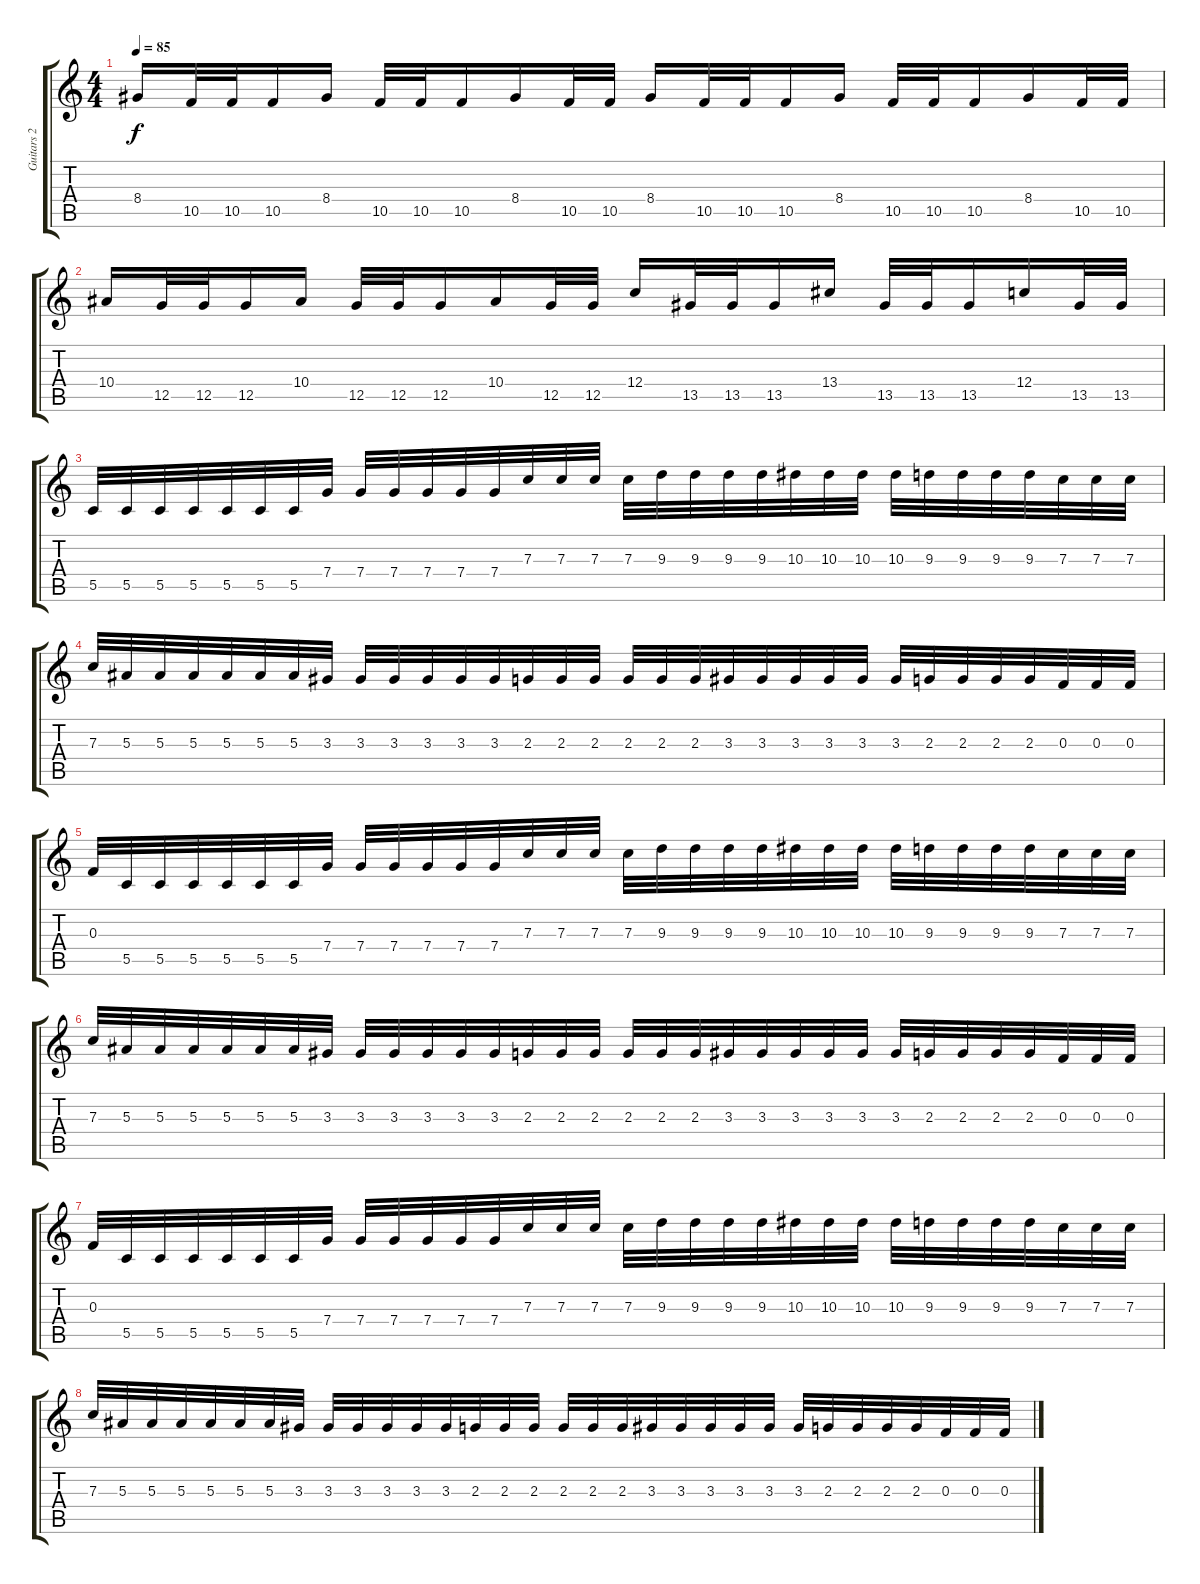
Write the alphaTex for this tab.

\track ("Guitars 2" "Guitars 2") {instrument distortionguitar}
\staff {score tabs}
\tuning (D4 A3 F3 C3 G2 D2) {hide}
\ts (4 4)
\tempo 85
\clef g2
\ks c
8.4.16{dy f} 10.5.32 10.5.32 10.5.16 8.4.16 10.5.32 10.5.32 10.5.16 8.4.16 10.5.32 10.5.32 8.4.16 10.5.32 10.5.32 10.5.16 8.4.16 10.5.32 10.5.32 10.5.16 8.4.16 10.5.32 10.5.32 |
10.4.16 12.5.32 12.5.32 12.5.16 10.4.16 12.5.32 12.5.32 12.5.16 10.4.16 12.5.32 12.5.32 12.4.16 13.5.32 13.5.32 13.5.16 13.4.16 13.5.32 13.5.32 13.5.16 12.4.16 13.5.32 13.5.32 |
5.5.32 5.5.32 5.5.32 5.5.32 5.5.32 5.5.32 5.5.32 7.4.32 7.4.32 7.4.32 7.4.32 7.4.32 7.4.32 7.3.32 7.3.32 7.3.32 7.3.32 9.3.32 9.3.32 9.3.32 9.3.32 10.3.32 10.3.32 10.3.32 10.3.32 9.3.32 9.3.32 9.3.32 9.3.32 7.3.32 7.3.32 7.3.32 |
7.3.32 5.3.32 5.3.32 5.3.32 5.3.32 5.3.32 5.3.32 3.3.32 3.3.32 3.3.32 3.3.32 3.3.32 3.3.32 2.3.32 2.3.32 2.3.32 2.3.32 2.3.32 2.3.32 3.3.32 3.3.32 3.3.32 3.3.32 3.3.32 3.3.32 2.3.32 2.3.32 2.3.32 2.3.32 0.3.32 0.3.32 0.3.32 |
0.3.32 5.5.32 5.5.32 5.5.32 5.5.32 5.5.32 5.5.32 7.4.32 7.4.32 7.4.32 7.4.32 7.4.32 7.4.32 7.3.32 7.3.32 7.3.32 7.3.32 9.3.32 9.3.32 9.3.32 9.3.32 10.3.32 10.3.32 10.3.32 10.3.32 9.3.32 9.3.32 9.3.32 9.3.32 7.3.32 7.3.32 7.3.32 |
7.3.32 5.3.32 5.3.32 5.3.32 5.3.32 5.3.32 5.3.32 3.3.32 3.3.32 3.3.32 3.3.32 3.3.32 3.3.32 2.3.32 2.3.32 2.3.32 2.3.32 2.3.32 2.3.32 3.3.32 3.3.32 3.3.32 3.3.32 3.3.32 3.3.32 2.3.32 2.3.32 2.3.32 2.3.32 0.3.32 0.3.32 0.3.32 |
0.3.32 5.5.32 5.5.32 5.5.32 5.5.32 5.5.32 5.5.32 7.4.32 7.4.32 7.4.32 7.4.32 7.4.32 7.4.32 7.3.32 7.3.32 7.3.32 7.3.32 9.3.32 9.3.32 9.3.32 9.3.32 10.3.32 10.3.32 10.3.32 10.3.32 9.3.32 9.3.32 9.3.32 9.3.32 7.3.32 7.3.32 7.3.32 |
7.3.32 5.3.32 5.3.32 5.3.32 5.3.32 5.3.32 5.3.32 3.3.32 3.3.32 3.3.32 3.3.32 3.3.32 3.3.32 2.3.32 2.3.32 2.3.32 2.3.32 2.3.32 2.3.32 3.3.32 3.3.32 3.3.32 3.3.32 3.3.32 3.3.32 2.3.32 2.3.32 2.3.32 2.3.32 0.3.32 0.3.32 0.3.32
